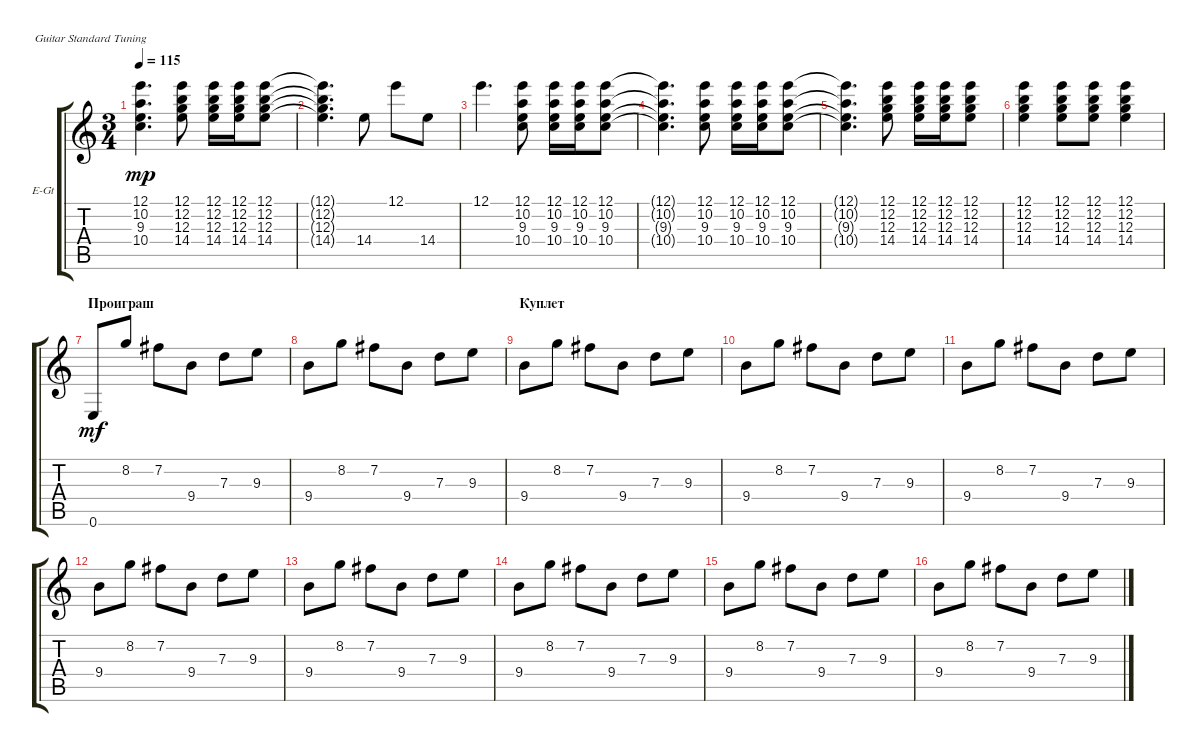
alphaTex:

\defaultSystemsLayout 4
\bracketExtendMode groupsimilarinstruments
\firstSystemTrackNameOrientation horizontal
\otherSystemsTrackNameOrientation horizontal
\track ("Г. Каспарян" "E-Gt") {mute instrument electricguitarclean}
\staff {score tabs}
\tuning (E4 B3 G3 D3 A2 E2)
\ts (3 4)
\tempo 115
\clef g2
\ks c
(10.4{t} 9.3{t} 10.2{t} 12.1{t}).4{d dy mp} (12.1 12.2 12.3 14.4).8 (12.1 14.4 12.2 12.3).16 (12.1 14.4 12.2 12.3).16 (12.1 14.4 12.2 12.3).8 |
(12.1{t} 12.2{t} 12.3{t} 14.4{t}).4{d} 14.4.8 12.1.8 14.4.8 |
12.1.4{d} (12.1 10.2 9.3 10.4).8 (12.1 10.4 9.3 10.2).16 (12.1 10.4 9.3 10.2).16 (12.1 10.4 9.3 10.2).8 |
(12.1{t} 10.2{t} 9.3{t} 10.4{t}).4{d} (12.1 10.4 9.3 10.2).8 (12.1 10.4 9.3 10.2).16 (12.1 10.4 9.3 10.2).16 (12.1 10.4 9.3 10.2).8 |
(10.4{t} 9.3{t} 10.2{t} 12.1{t}).4{d} (12.1 12.2 12.3 14.4).8 (12.1 14.4 12.2 12.3).16 (12.1 14.4 12.2 12.3).16 (12.1 14.4 12.2 12.3).8 |
(14.4 12.3 12.2 12.1).4 (12.1 12.2 12.3 14.4).8 (14.4 12.3 12.2 12.1).8 (14.4 12.3 12.2 12.1).4 |
\section ("" "Проиграш")
0.6.8{dy mf} 8.2.8 7.2.8 9.4.8 7.3.8 9.3.8 |
9.4.8 8.2.8 7.2.8 9.4.8 7.3.8 9.3.8 |
\section ("" "Куплет")
9.4.8 8.2.8 7.2.8 9.4.8 7.3.8 9.3.8 |
9.4.8 8.2.8 7.2.8 9.4.8 7.3.8 9.3.8 |
9.4.8 8.2.8 7.2.8 9.4.8 7.3.8 9.3.8 |
9.4.8 8.2.8 7.2.8 9.4.8 7.3.8 9.3.8 |
9.4.8 8.2.8 7.2.8 9.4.8 7.3.8 9.3.8 |
9.4.8 8.2.8 7.2.8 9.4.8 7.3.8 9.3.8 |
9.4.8 8.2.8 7.2.8 9.4.8 7.3.8 9.3.8 |
9.4.8 8.2.8 7.2.8 9.4.8 7.3.8 9.3.8
